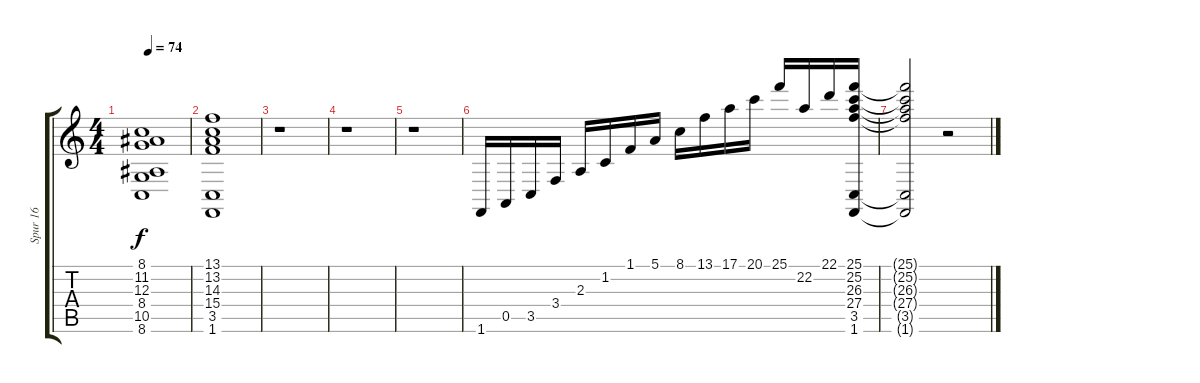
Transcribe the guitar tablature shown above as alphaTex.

\track ("Spur 16" "Spur 16") {instrument harpsichord}
\staff {score tabs}
\tuning (E4 B3 G3 D3 A2 E2) {hide}
\ts (4 4)
\tempo 74
\clef g2
\ks c
(8.1 11.2 12.3 8.4 10.5 8.6).1{dy f} |
(13.1 13.2 14.3 15.4 3.5 1.6).1 |
r.1 |
r.1 |
r.1 |
1.6.16 0.5.16 3.5.16 3.4.16 2.3.16 1.2.16 1.1.16 5.1.16 8.1.16 13.1.16 17.1.16 20.1.16 25.1.16 22.2.16 22.1.16 (25.1 25.2 26.3 27.4 3.5 1.6).16 |
(25.1{t} 25.2{t} 26.3{t} 27.4{t} 3.5{t} 1.6{t}).2 r.2
